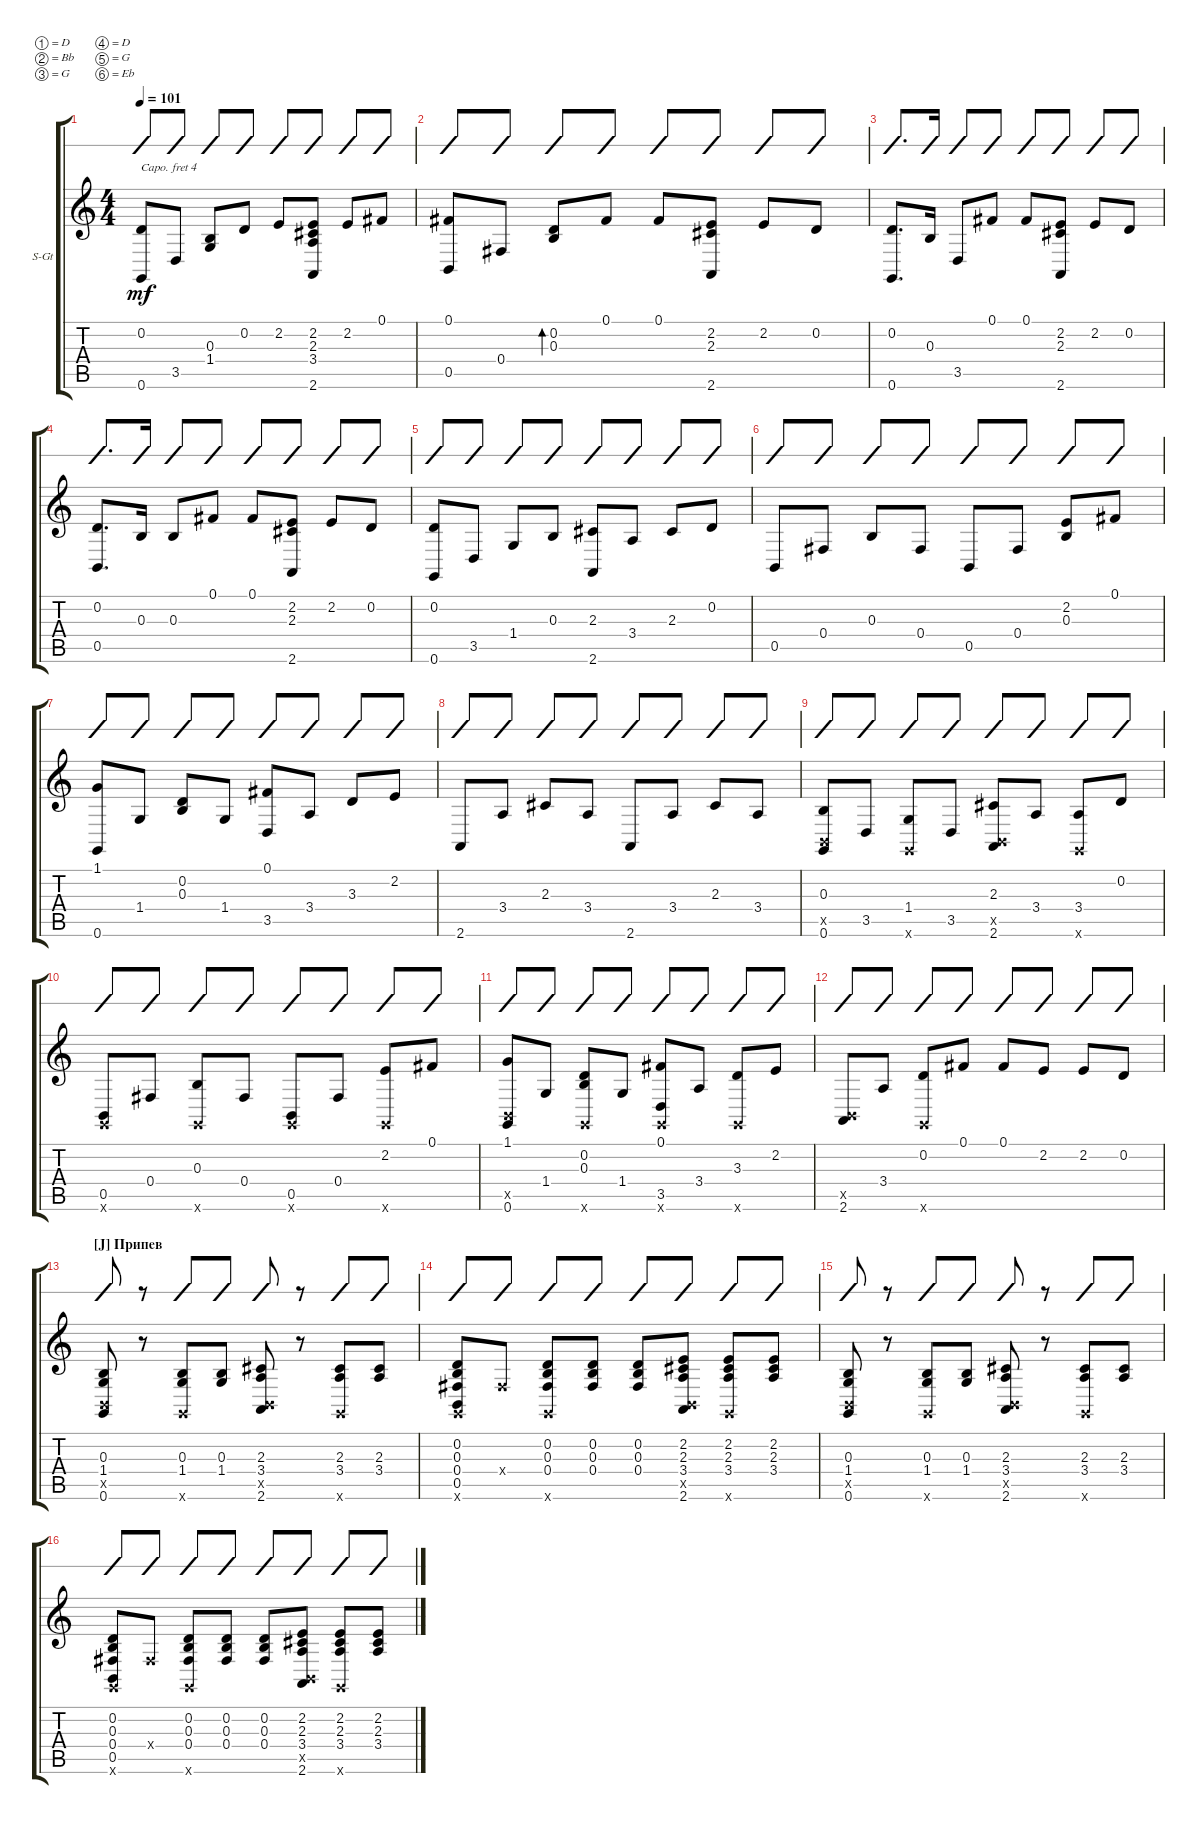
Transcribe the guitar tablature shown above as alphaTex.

\defaultSystemsLayout 4
\bracketExtendMode groupsimilarinstruments
\firstSystemTrackNameOrientation horizontal
\otherSystemsTrackNameOrientation horizontal
\track ("Steel Guitar" "S-Gt") {instrument acousticguitarsteel}
\staff {score tabs slash}
\capo 4
\tuning (D4 Bb3 G3 D3 G2 Eb2)
\displaytranspose 0
\ts (4 4)
\tempo 101
\clef g2
\ks c
(0.2 0.6).8{dy mf} 3.5.8 (1.4 0.3).8 0.2.8 2.2.8 (2.2 2.3 3.4 2.6).8 2.2.8 0.1.8 |
(0.1 0.5).8 0.4.8 (0.3 0.2).8{bd 31} 0.1.8 0.1.8 (2.2 2.3 2.6).8 2.2.8 0.2.8 |
(0.2 0.6).8{d} 0.3.16 3.5.8 0.1.8 0.1.8 (2.2 2.3 2.6).8 2.2.8 0.2.8 |
(0.2 0.5).8{d} 0.3.16 0.3.8 0.1.8 0.1.8 (2.2 2.3 2.6).8 2.2.8 0.2.8 |
(0.6 0.2).8 3.5.8 1.4.8 0.3.8 (2.3 2.6).8 3.4.8 2.3.8 0.2.8 |
0.5.8 0.4.8 0.3.8 0.4.8 0.5.8 0.4.8 (0.3 2.2).8 0.1.8 |
(1.1 0.6).8 1.4.8 (0.3 0.2).8 1.4.8 (3.5 0.1).8 3.4.8 3.3.8 2.2.8 |
2.6.8 3.4.8 2.3.8 3.4.8 2.6.8 3.4.8 2.3.8 3.4.8 |
(0.3 0.5{x} 0.6).8 3.5.8 (0.6{x} 1.4).8 3.5.8 (0.5{x} 2.6 2.3).8 3.4.8 (3.4 0.6{x}).8 0.2.8 |
(0.5 0.6{x}).8 0.4.8 (0.3 0.6{x}).8 0.4.8 (0.5 0.6{x}).8 0.4.8 (0.6{x} 2.2).8 0.1.8 |
(1.1 0.6 0.5{x}).8 1.4.8 (0.3 0.2 0.6{x}).8 1.4.8 (3.5 0.6{x} 0.1).8 3.4.8 (3.3 0.6{x}).8 2.2.8 |
(2.6 0.5{x}).8 3.4.8 (0.6{x} 0.2).8 0.1.8 0.1.8 2.2.8 2.2.8 0.2.8 |
\section ("J" "Припев")
(0.3 1.4 0.5{x} 0.6).8 r.8 (0.3 1.4 0.6{x}).8 (1.4 0.3).8 (2.3 3.4 0.5{x} 2.6).8 r.8 (2.3 3.4 0.6{x}).8 (2.3 3.4).8 |
(0.2 0.3 0.4 0.5 0.6{x}).8 0.4{x}.8 (0.3 0.4 0.6{x} 0.2).8 (0.2 0.3 0.4).8 (0.2 0.3 0.4).8 (2.2 2.3 3.4 0.5{x} 2.6).8 (2.2 2.3 3.4 0.6{x}).8 (2.3 2.2 3.4).8 |
(0.3 1.4 0.5{x} 0.6).8 r.8 (0.3 1.4 0.6{x}).8 (1.4 0.3).8 (2.3 3.4 0.5{x} 2.6).8 r.8 (2.3 3.4 0.6{x}).8 (2.3 3.4).8 |
(0.2 0.3 0.4 0.5 0.6{x}).8 0.4{x}.8 (0.2 0.3 0.4 0.6{x}).8 (0.2 0.3 0.4).8 (0.2 0.3 0.4).8 (2.2 2.3 3.4 0.5{x} 2.6).8 (2.2 2.3 3.4 0.6{x}).8 (2.2 2.3 3.4).8
